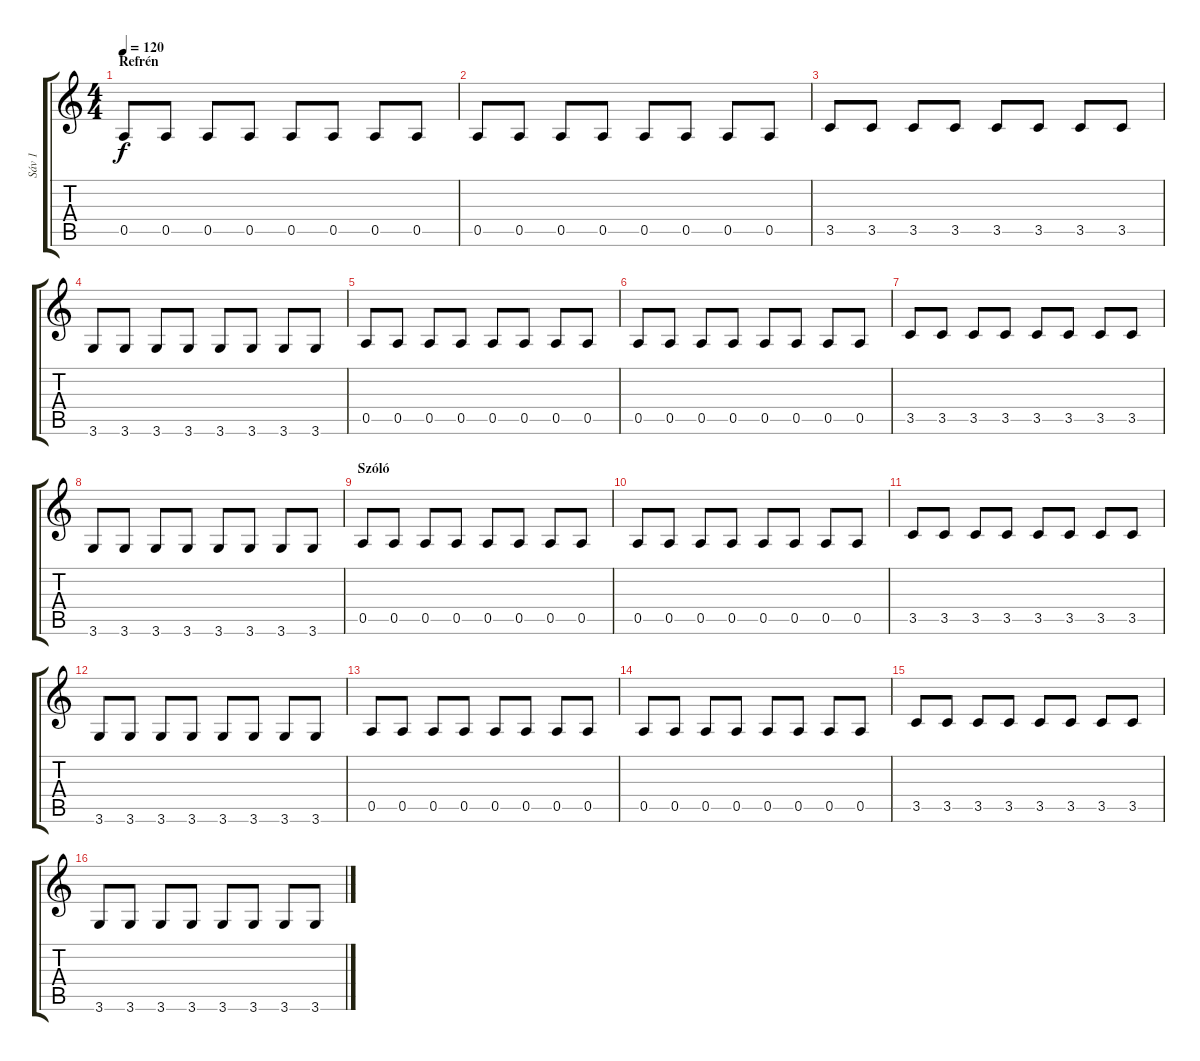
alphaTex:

\track ("Sáv 1" "Sáv 1") {instrument electricbasspick}
\staff {score tabs}
\tuning (E4 B3 G3 D3 A2 E2) {hide}
\ts (4 4)
\section ("" "Refrén")
\tempo 120
\clef g2
\ks c
0.5.8{dy f} 0.5.8 0.5.8 0.5.8 0.5.8 0.5.8 0.5.8 0.5.8 |
0.5.8 0.5.8 0.5.8 0.5.8 0.5.8 0.5.8 0.5.8 0.5.8 |
3.5.8 3.5.8 3.5.8 3.5.8 3.5.8 3.5.8 3.5.8 3.5.8 |
3.6.8 3.6.8 3.6.8 3.6.8 3.6.8 3.6.8 3.6.8 3.6.8 |
0.5.8 0.5.8 0.5.8 0.5.8 0.5.8 0.5.8 0.5.8 0.5.8 |
0.5.8 0.5.8 0.5.8 0.5.8 0.5.8 0.5.8 0.5.8 0.5.8 |
3.5.8 3.5.8 3.5.8 3.5.8 3.5.8 3.5.8 3.5.8 3.5.8 |
3.6.8 3.6.8 3.6.8 3.6.8 3.6.8 3.6.8 3.6.8 3.6.8 |
\section ("" "Szóló")
0.5.8 0.5.8 0.5.8 0.5.8 0.5.8 0.5.8 0.5.8 0.5.8 |
0.5.8 0.5.8 0.5.8 0.5.8 0.5.8 0.5.8 0.5.8 0.5.8 |
3.5.8 3.5.8 3.5.8 3.5.8 3.5.8 3.5.8 3.5.8 3.5.8 |
3.6.8 3.6.8 3.6.8 3.6.8 3.6.8 3.6.8 3.6.8 3.6.8 |
0.5.8 0.5.8 0.5.8 0.5.8 0.5.8 0.5.8 0.5.8 0.5.8 |
0.5.8 0.5.8 0.5.8 0.5.8 0.5.8 0.5.8 0.5.8 0.5.8 |
3.5.8 3.5.8 3.5.8 3.5.8 3.5.8 3.5.8 3.5.8 3.5.8 |
3.6.8 3.6.8 3.6.8 3.6.8 3.6.8 3.6.8 3.6.8 3.6.8
